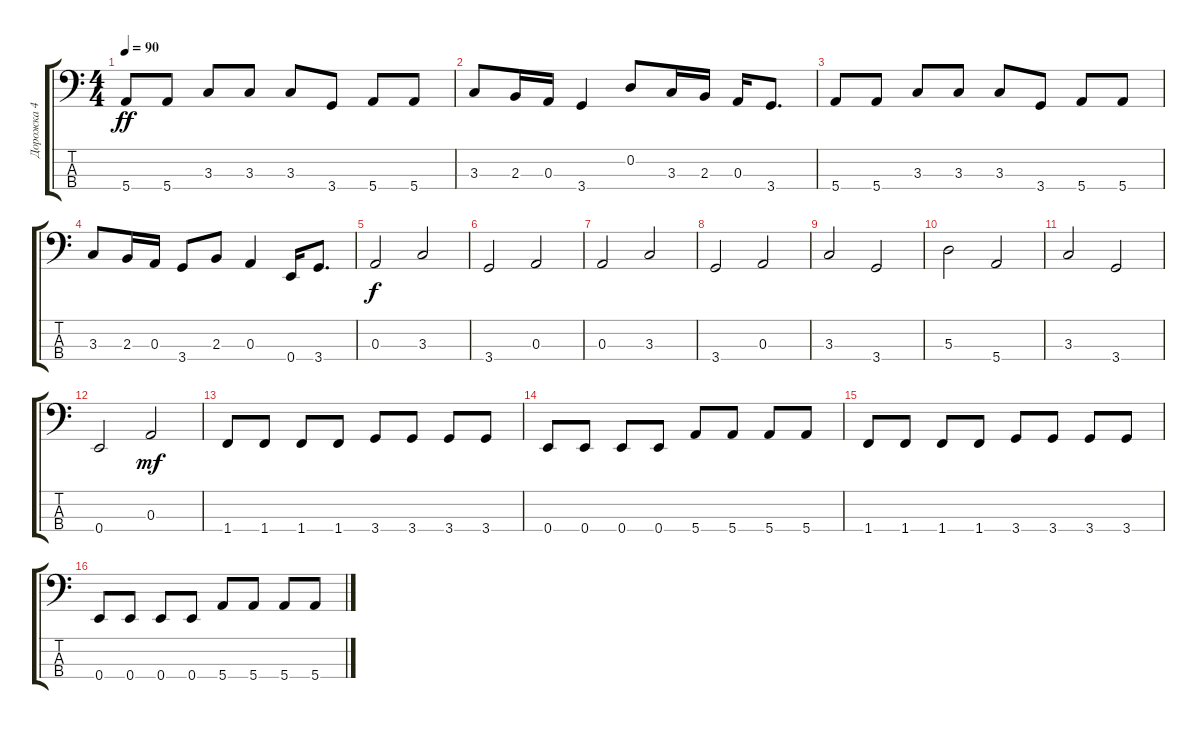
\track ("Дорожка 4" "Дорожка 4") {instrument electricbassfinger}
\staff {score tabs}
\tuning (G2 D2 A1 E1) {hide}
\ts (4 4)
\tempo 90
\clef f4
\ks c
5.4.8{dy ff} 5.4.8 3.3.8 3.3.8 3.3.8 3.4.8 5.4.8 5.4.8 |
3.3.8 2.3.16 0.3.16 3.4.4 0.2.8 3.3.16 2.3.16 0.3.16 3.4.8{d} |
5.4.8 5.4.8 3.3.8 3.3.8 3.3.8 3.4.8 5.4.8 5.4.8 |
3.3.8 2.3.16 0.3.16 3.4.8 2.3.8 0.3.4 0.4.16 3.4.8{d} |
0.3.2{dy f} 3.3.2 |
3.4.2 0.3.2 |
0.3.2 3.3.2 |
3.4.2 0.3.2 |
3.3.2 3.4.2 |
5.3.2 5.4.2 |
3.3.2 3.4.2 |
0.4.2 0.3.2{dy mf} |
1.4.8 1.4.8 1.4.8 1.4.8 3.4.8 3.4.8 3.4.8 3.4.8 |
0.4.8 0.4.8 0.4.8 0.4.8 5.4.8 5.4.8 5.4.8 5.4.8 |
1.4.8 1.4.8 1.4.8 1.4.8 3.4.8 3.4.8 3.4.8 3.4.8 |
0.4.8 0.4.8 0.4.8 0.4.8 5.4.8 5.4.8 5.4.8 5.4.8
